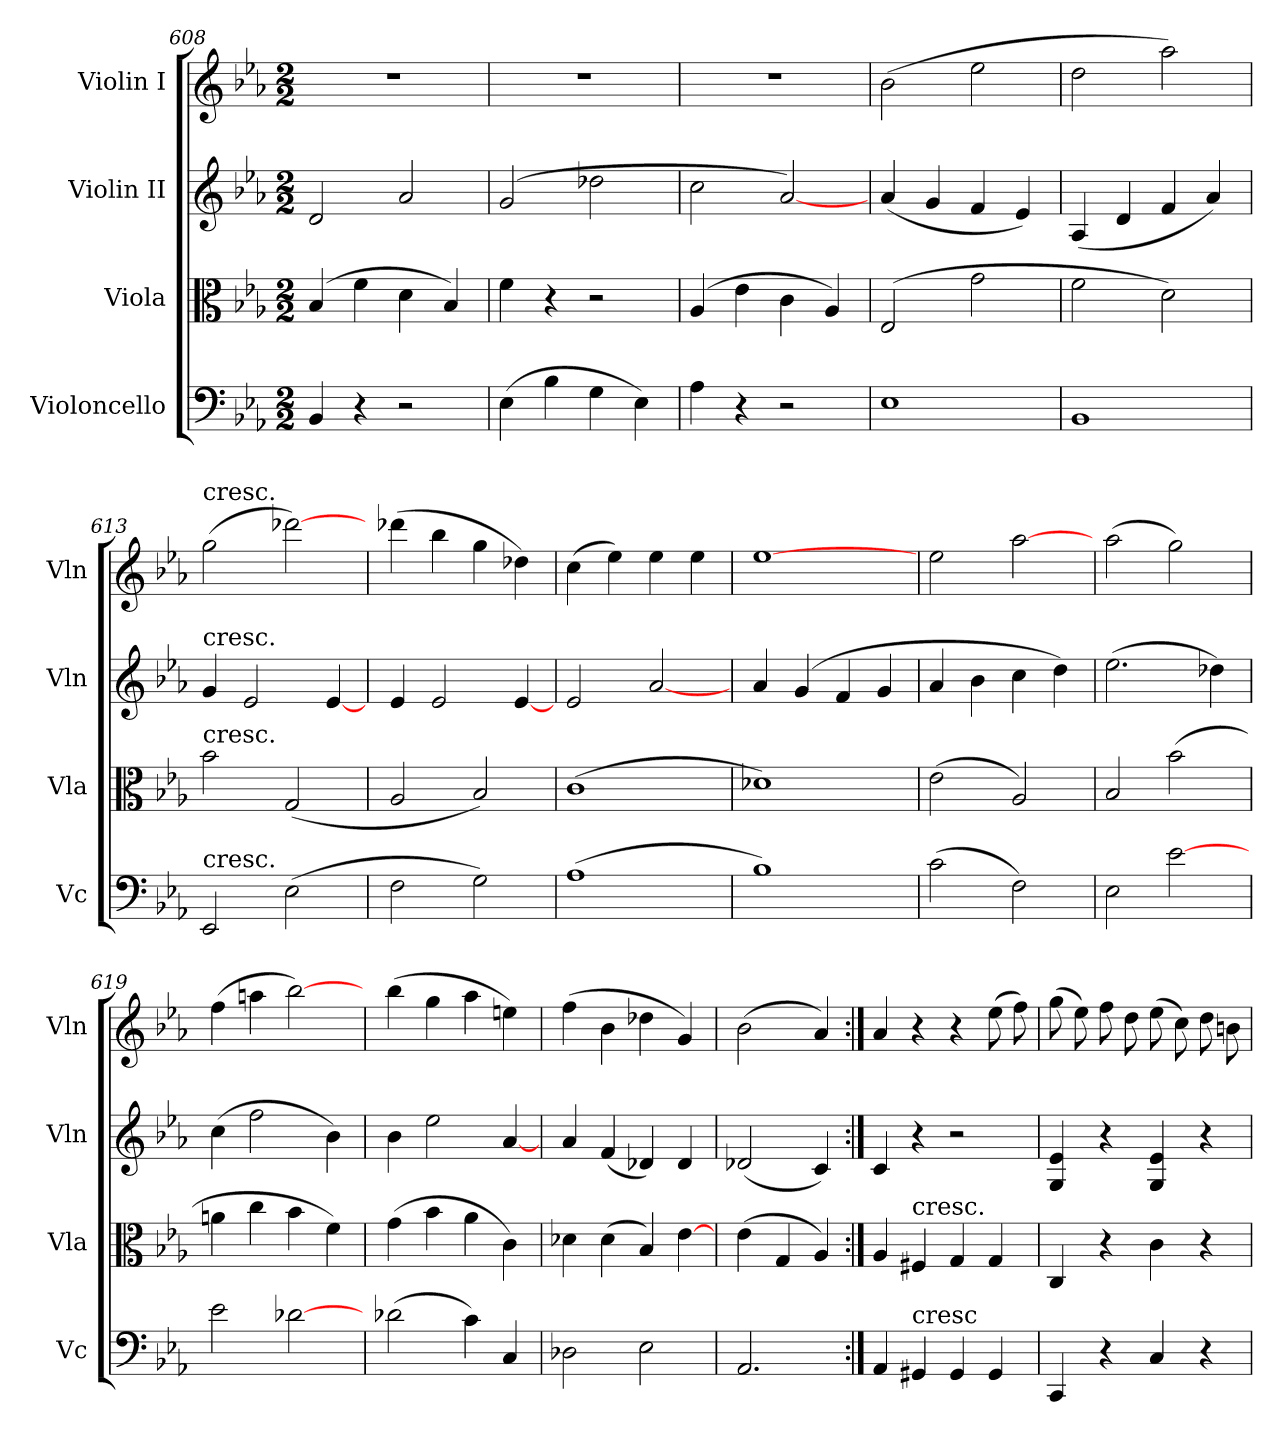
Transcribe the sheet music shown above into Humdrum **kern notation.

**kern	**kern	**kern	**kern
*part4	*part3	*part2	*part1
*staff4	*staff3	*staff2	*staff1
*I"Violoncello	*I"Viola	*I"Violin II	*I"Violin I
*I'Vc	*I'Vla	*I'Vln	*I'Vln
*clefF4	*clefC3	*clefG2	*clefG2
*k[b-e-a-]	*k[b-e-a-]	*k[b-e-a-]	*k[b-e-a-]
*c:	*c:	*c:	*c:
*M2/2	*M2/2	*M2/2	*M2/2
=608	=608	=608	=608
4BB-	(4B-	2d	1r
4r	4f	.	.
2r	4d	2a-	.
.	4B-)	.	.
=609	=609	=609	=609
(4E-	4f	(2g	1r
4B-	4r	.	.
4G	2r	2dd-X	.
4E-)	.	.	.
=610	=610	=610	=610
4A-	(4A-	2cc	1r
4r	4e-	.	.
2r	4c	[2a-)	.
.	4A-)	.	.
=611	=611	=611	=611
1E-	(2E-	(4a-	(2b-
.	.	4g	.
.	2g	4f	2ee-
.	.	4e-)	.
=612	=612	=612	=612
1BB-	2f	(4A-	2dd
.	.	4d	.
.	2d)	4f	2aa-)
.	.	4a-)	.
=613	=613	=613	=613
!	!	!	!LO:TX:a:t=cresc.
!	!	!LO:TX:a:t=cresc.	!
!	!LO:TX:a:t=cresc.	!	!
!LO:TX:a:t=cresc.	!	!	!
2EE-	2b-	4g	(2gg
.	.	2e-	.
(2E-	(2G	.	[2ddd-X)
.	.	[4e-	.
=614	=614	=614	=614
2F	2A-	4e-	(4ddd-X
.	.	2e-	4bb-
2G)	2B-)	.	4gg
.	.	[4e-	4dd-X)
=615	=615	=615	=615
(1A-	(1c	2e-	(4cc
.	.	.	4ee-)
.	.	[2a-	4ee-
.	.	.	4ee-
=616	=616	=616	=616
1B-)	1d-X)	4a-	[1ee-
.	.	(4g	.
.	.	4f	.
.	.	4g	.
=617	=617	=617	=617
(2c	(2e-	4a-	2ee-
.	.	4b-	.
2F)	2A-)	4cc	[2aa-
.	.	4dd)	.
=618	=618	=618	=618
2E-	2B-	(2.ee-	(2aa-
[2e-	(2b-	.	2gg)
.	.	4dd-X)	.
=619	=619	=619	=619
2e-	4an	(4cc	(4ff
.	4cc	2ff	4aan
[2d-X	4b-	.	[2bb-)
.	4f)	4b-)	.
=620	=620	=620	=620
(2d-X	(4g	4b-	(4bb-
.	4b-	2ee-	4gg
4c)	4a-	.	4aa-
4C	4c)	[4a-	4een)
=621	=621	=621	=621
2D-X	4d-X	4a-	(4ff
.	(4d-	(4f	4b-
2E-	4B-)	4d-X)	4dd-X
.	[4e-	4d-	4g)
=622	=622	=622	=622
2.AA-	(4e-	(2d-X	(2b-
.	4G	.	.
.	4A-)	4c)	4a-)
=623:|!	=623:|!	=623:|!	=623:|!
4AA-	4A-	4c	4a-
!	!LO:TX:a:t=cresc.	!	!
!LO:TX:a:t=cresc	!	!	!
4GG#X	4F#X	4r	4r
4GG#	4G	2r	4r
4GG#	4G	.	(8ee-
.	.	.	8ff)
=624	=624	=624	=624
4CC	4C	4G 4e-	(8gg
.	.	.	8ee-)
4r	4r	4r	8ff
.	.	.	8dd
4C	4c	4G 4e-	(8ee-
.	.	.	8cc)
4r	4r	4r	8dd
.	.	.	8bn
=	=	=	=
*-	*-	*-	*-
